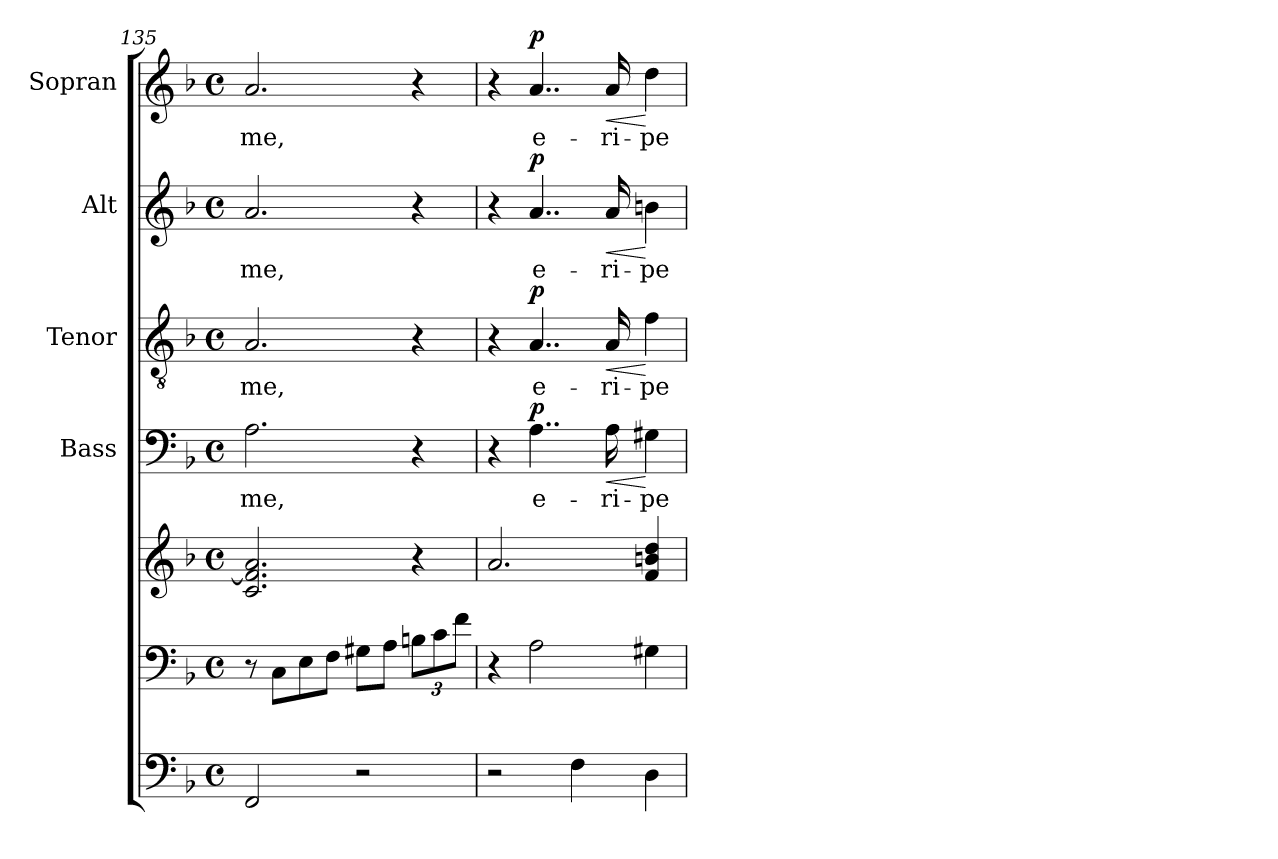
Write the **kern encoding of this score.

**kern	**kern	**kern	**kern	**text	**dynam	**kern	**text	**dynam	**kern	**text	**dynam	**kern	**text	**dynam
*part6	*part5	*part5	*part4	*part4	*part4	*part3	*part3	*part3	*part2	*part2	*part2	*part1	*part1	*part1
*staff7	*staff6	*staff5	*staff4	*staff4	*staff4	*staff3	*staff3	*staff3	*staff2	*staff2	*staff2	*staff1	*staff1	*staff1
*	*	*	*I"Bass	*	*	*I"Tenor	*	*	*I"Alt	*	*	*I"Sopran	*	*
*	*	*	*I'B.	*	*	*I'T.	*	*	*I'A.	*	*	*I'S.	*	*
*clefF4	*clefF4	*clefG2	*clefF4	*	*	*clefGv2	*	*	*clefG2	*	*	*clefG2	*	*
*k[b-]	*k[b-]	*k[b-]	*k[b-]	*	*	*k[b-]	*	*	*k[b-]	*	*	*k[b-]	*	*
*F:	*F:	*F:	*F:	*	*	*F:	*	*	*F:	*	*	*F:	*	*
*M4/4	*M4/4	*M4/4	*M4/4	*	*	*M4/4	*	*	*M4/4	*	*	*M4/4	*	*
*met(c)	*met(c)	*met(c)	*met(c)	*	*	*met(c)	*	*	*met(c)	*	*	*met(c)	*	*
=135	=135	=135	=135	=135	=135	=135	=135	=135	=135	=135	=135	=135	=135	=135
!	!	!	!	!LO:LY:b	!	!	!LO:LY:b	!	!	!LO:LY:b	!	!	!LO:LY:b	!
2FF/	8r	2.c/ 2.f/] 2.a/	2.A\	me,	.	2.A/	me,	.	2.a/	me,	.	2.a/	me,	.
.	8C\L	.	.	.	.	.	.	.	.	.	.	.	.	.
.	8E\	.	.	.	.	.	.	.	.	.	.	.	.	.
.	8F\J	.	.	.	.	.	.	.	.	.	.	.	.	.
2r	8G#X\L	.	.	.	.	.	.	.	.	.	.	.	.	.
.	8A\J	.	.	.	.	.	.	.	.	.	.	.	.	.
.	12Bn\L	4r	4r	.	.	4r	.	.	4r	.	.	4r	.	.
.	12c\	.	.	.	.	.	.	.	.	.	.	.	.	.
.	12f\J	.	.	.	.	.	.	.	.	.	.	.	.	.
=136	=136	=136	=136	=136	=136	=136	=136	=136	=136	=136	=136	=136	=136	=136
2r	4r	2.a/	4r	.	.	4r	.	.	4r	.	.	4r	.	.
!	!	!	!	!LO:LY:b	!LO:DY:a	!	!LO:LY:b	!LO:DY:a	!	!LO:LY:b	!LO:DY:a	!	!LO:LY:b	!LO:DY:a
.	2A\	.	4..A\	e-	p	4..A/	e-	p	4..a/	e-	p	4..a/	e-	p
4F\	.	.	.	.	.	.	.	.	.	.	.	.	.	.
!	!	!	!	!LO:LY:b	!LO:HP:b	!	!LO:LY:b	!LO:HP:b	!	!LO:LY:b	!LO:HP:b	!	!LO:LY:b	!LO:HP:b
.	.	.	16A\	-ri-	<	16A/	-ri-	<	16a/	-ri-	<	16a/	-ri-	<
!	!	!	!	!LO:LY:b	!	!	!LO:LY:b	!	!	!LO:LY:b	!	!	!LO:LY:b	!
4D\	4G#X\	4f/ 4bn/ 4dd/	4G#X\	-pe	[	4f\	-pe	[	4bn\	-pe	[	4dd\	-pe	[
=	=	=	=	=	=	=	=	=	=	=	=	=	=	=
*-	*-	*-	*-	*-	*-	*-	*-	*-	*-	*-	*-	*-	*-	*-
